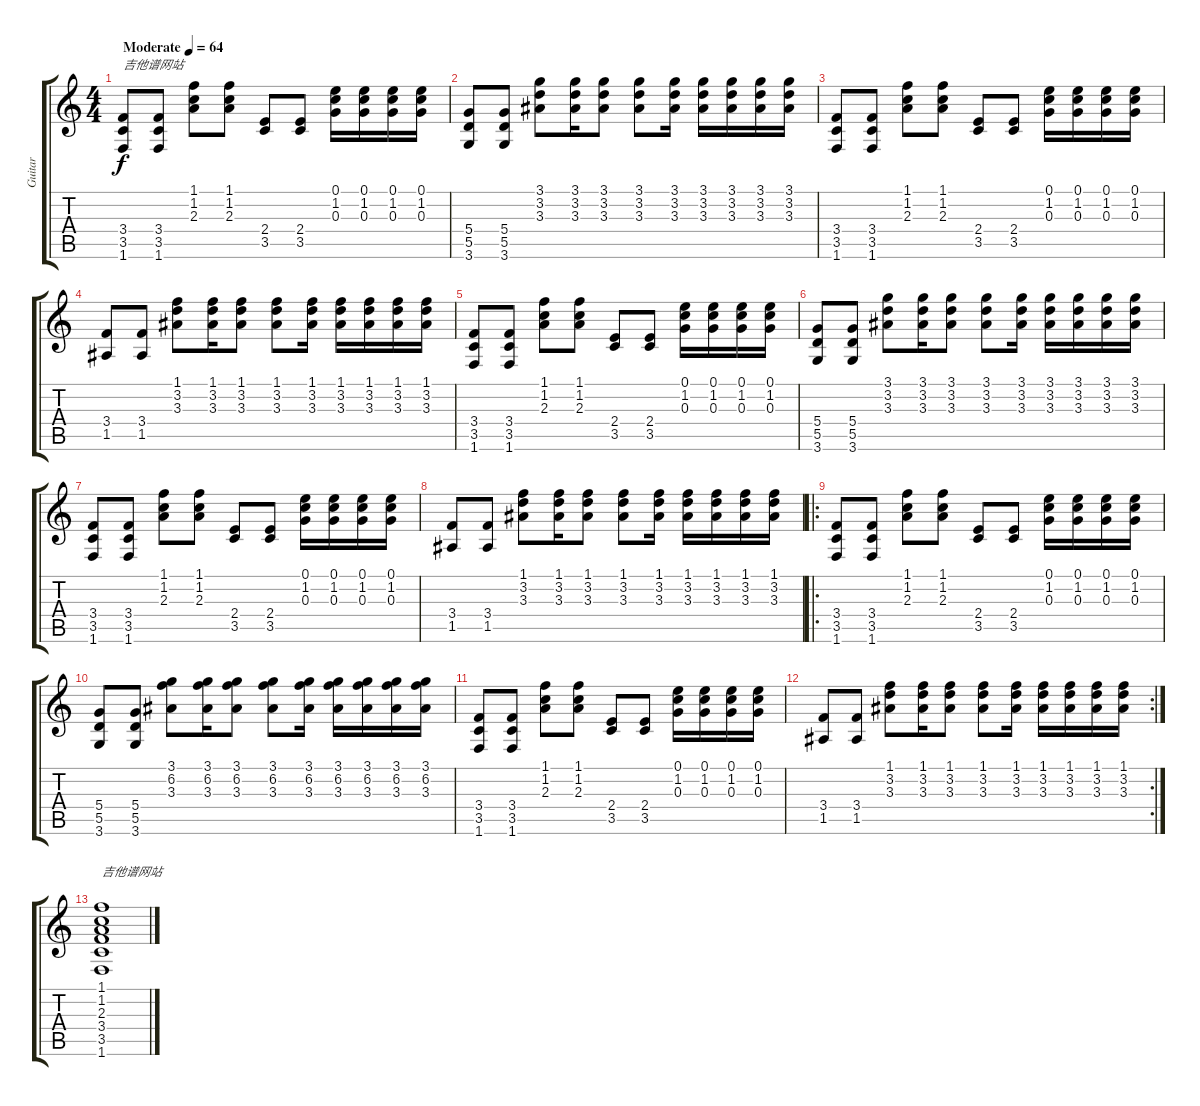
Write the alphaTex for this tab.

\track ("Guitar" "Guitar") {instrument acousticguitarnylon}
\staff {score tabs}
\tuning (E4 B3 G3 D3 A2 E2) {hide}
\ts (4 4)
\tempo (64 "Moderate")
\clef g2
\ks c
(3.4 3.5 1.6).8{txt "吉他谱网站" dy f instrument acousticguitarnylon} (3.4 3.5 1.6).8 (1.1 1.2 2.3).8 (1.1 1.2 2.3).8 (2.4 3.5).8 (2.4 3.5).8 (0.1 1.2 0.3).16 (0.1 1.2 0.3).16 (0.1 1.2 0.3).16 (0.1 1.2 0.3).16 |
(5.4 5.5 3.6).8 (5.4 5.5 3.6).8 (3.1 3.2 3.3).8 (3.1 3.2 3.3).16 (3.1 3.2 3.3).8 (3.1 3.2 3.3).8 (3.1 3.2 3.3).16 (3.1 3.2 3.3).16 (3.1 3.2 3.3).16 (3.1 3.2 3.3).16 (3.1 3.2 3.3).16 |
(3.4 3.5 1.6).8 (3.4 3.5 1.6).8 (1.1 1.2 2.3).8 (1.1 1.2 2.3).8 (2.4 3.5).8 (2.4 3.5).8 (0.1 1.2 0.3).16 (0.1 1.2 0.3).16 (0.1 1.2 0.3).16 (0.1 1.2 0.3).16 |
(3.4 1.5).8 (3.4 1.5).8 (1.1 3.2 3.3).8 (1.1 3.2 3.3).16 (1.1 3.2 3.3).8 (1.1 3.2 3.3).8 (1.1 3.2 3.3).16 (1.1 3.2 3.3).16 (1.1 3.2 3.3).16 (1.1 3.2 3.3).16 (1.1 3.2 3.3).16 |
(3.4 3.5 1.6).8 (3.4 3.5 1.6).8 (1.1 1.2 2.3).8 (1.1 1.2 2.3).8 (2.4 3.5).8 (2.4 3.5).8 (0.1 1.2 0.3).16 (0.1 1.2 0.3).16 (0.1 1.2 0.3).16 (0.1 1.2 0.3).16 |
(5.4 5.5 3.6).8 (5.4 5.5 3.6).8 (3.1 3.2 3.3).8 (3.1 3.2 3.3).16 (3.1 3.2 3.3).8 (3.1 3.2 3.3).8 (3.1 3.2 3.3).16 (3.1 3.2 3.3).16 (3.1 3.2 3.3).16 (3.1 3.2 3.3).16 (3.1 3.2 3.3).16 |
(3.4 3.5 1.6).8 (3.4 3.5 1.6).8 (1.1 1.2 2.3).8 (1.1 1.2 2.3).8 (2.4 3.5).8 (2.4 3.5).8 (0.1 1.2 0.3).16 (0.1 1.2 0.3).16 (0.1 1.2 0.3).16 (0.1 1.2 0.3).16 |
(3.4 1.5).8 (3.4 1.5).8 (1.1 3.2 3.3).8 (1.1 3.2 3.3).16 (1.1 3.2 3.3).8 (1.1 3.2 3.3).8 (1.1 3.2 3.3).16 (1.1 3.2 3.3).16 (1.1 3.2 3.3).16 (1.1 3.2 3.3).16 (1.1 3.2 3.3).16 |
\ro
(3.4 3.5 1.6).8 (3.4 3.5 1.6).8 (1.1 1.2 2.3).8 (1.1 1.2 2.3).8 (2.4 3.5).8 (2.4 3.5).8 (0.1 1.2 0.3).16 (0.1 1.2 0.3).16 (0.1 1.2 0.3).16 (0.1 1.2 0.3).16 |
(5.4 5.5 3.6).8 (5.4 5.5 3.6).8 (3.1 6.2 3.3).8 (3.1 6.2 3.3).16 (3.1 6.2 3.3).8 (3.1 6.2 3.3).8 (3.1 6.2 3.3).16 (3.1 6.2 3.3).16 (3.1 6.2 3.3).16 (3.1 6.2 3.3).16 (3.1 6.2 3.3).16 |
(3.4 3.5 1.6).8 (3.4 3.5 1.6).8 (1.1 1.2 2.3).8 (1.1 1.2 2.3).8 (2.4 3.5).8 (2.4 3.5).8 (0.1 1.2 0.3).16 (0.1 1.2 0.3).16 (0.1 1.2 0.3).16 (0.1 1.2 0.3).16 |
\rc 2
(3.4 1.5).8 (3.4 1.5).8 (1.1 3.2 3.3).8 (1.1 3.2 3.3).16 (1.1 3.2 3.3).8 (1.1 3.2 3.3).8 (1.1 3.2 3.3).16 (1.1 3.2 3.3).16 (1.1 3.2 3.3).16 (1.1 3.2 3.3).16 (1.1 3.2 3.3).16 |
(1.1 1.2 2.3 3.4 3.5 1.6).1{txt "吉他谱网站"}
